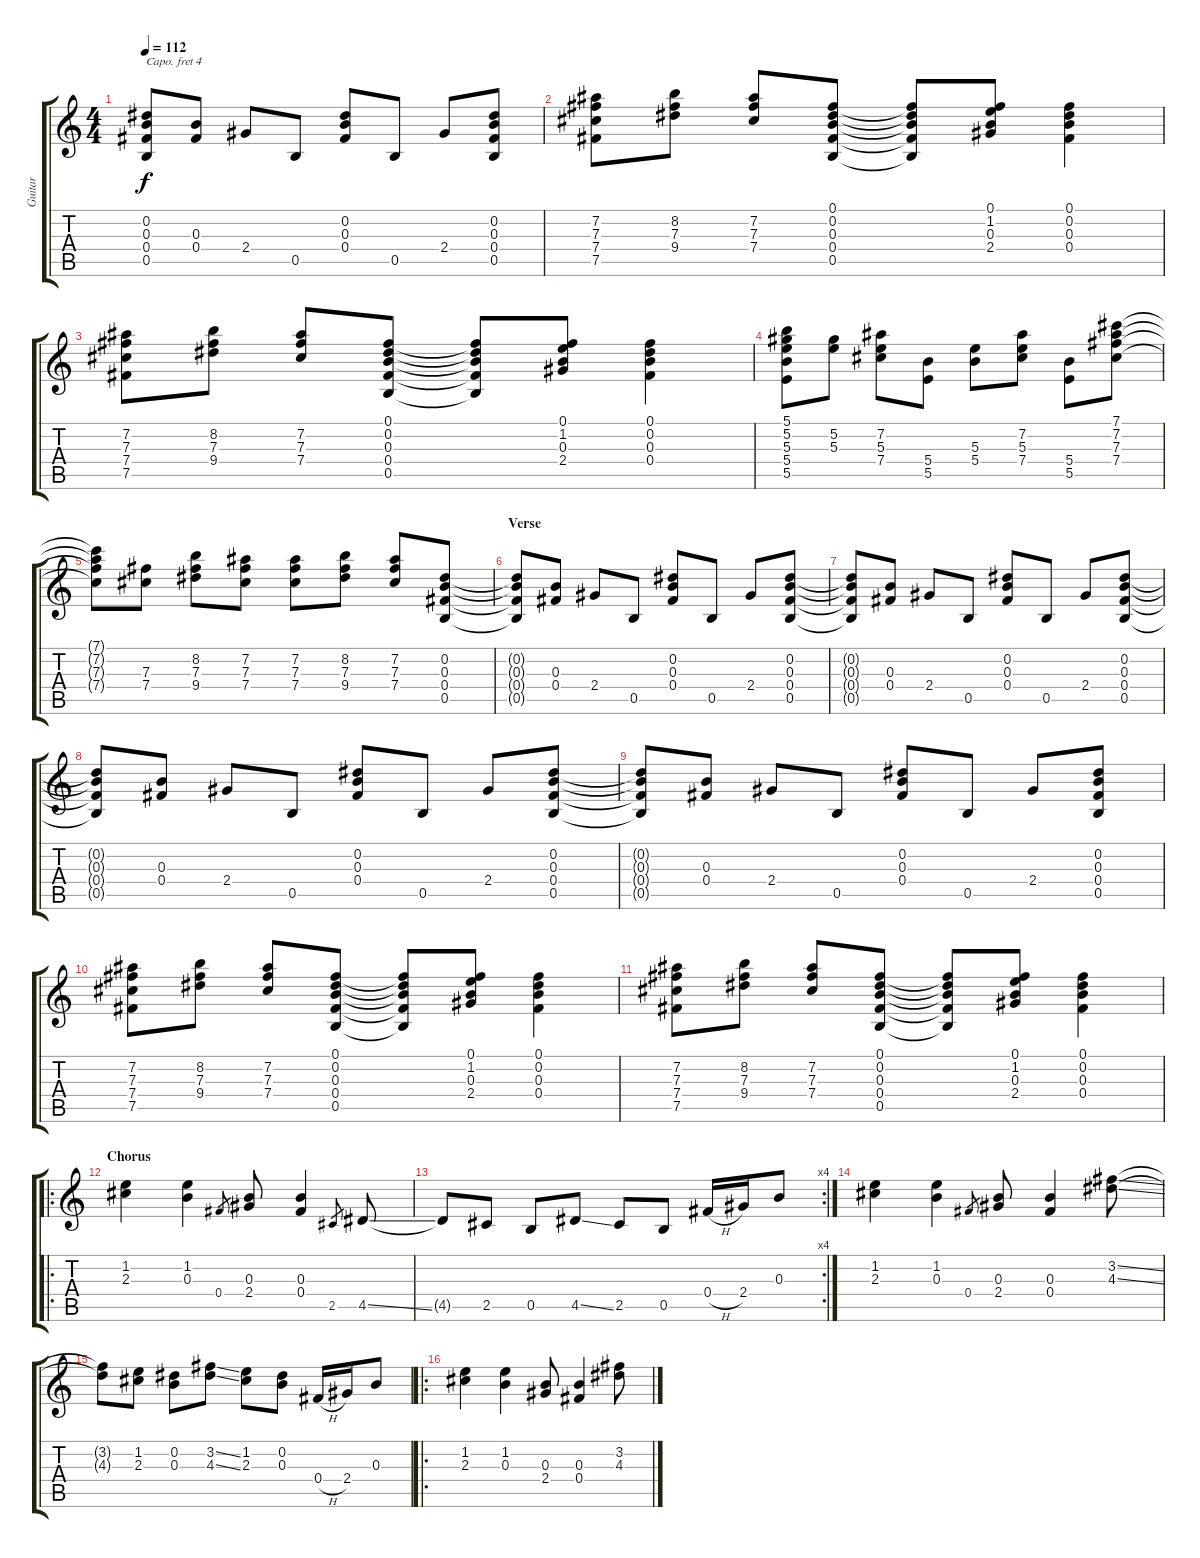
\track ("Guitar" "Guitar") {instrument overdrivenguitar}
\staff {score tabs}
\capo 4
\tuning (D4 B3 G3 D3 G2 D2) {hide}
\ts (4 4)
\tempo 112
\clef g2
\ks c
(0.2{t} 0.3{t} 0.4{t} 0.5{t}).8{dy f} (0.3 0.4).8 2.4.8 0.5.8 (0.2 0.3 0.4).8 0.5.8 2.4.8 (0.2 0.3 0.4 0.5).8 |
(7.2 7.3 7.4 7.5).8 (8.2 7.3 9.4).8 (7.2 7.3 7.4).8 (0.1 0.2 0.3 0.4 0.5).8 (0.1{t} 0.2{t} 0.3{t} 0.4{t} 0.5{t}).8 (0.1 1.2 0.3 2.4).8 (0.1 0.2 0.3 0.4).4 |
(7.2 7.3 7.4 7.5).8 (8.2 7.3 9.4).8 (7.2 7.3 7.4).8 (0.1 0.2 0.3 0.4 0.5).8 (0.1{t} 0.2{t} 0.3{t} 0.4{t} 0.5{t}).8 (0.1 1.2 0.3 2.4).8 (0.1 0.2 0.3 0.4).4 |
(5.1 5.2 5.3 5.4 5.5).8 (5.2 5.3).8 (7.2 5.3 7.4).8 (5.4 5.5).8 (5.3 5.4).8 (7.2 5.3 7.4).8 (5.4 5.5).8 (7.1 7.2 7.3 7.4).8 |
(7.1{t} 7.2{t} 7.3{t} 7.4{t}).8 (7.3 7.4).8 (8.2 7.3 9.4).8 (7.2 7.3 7.4).8 (7.2 7.3 7.4).8 (8.2 7.3 9.4).8 (7.2 7.3 7.4).8 (0.2 0.3 0.4 0.5).8 |
\section ("" "Verse")
(0.2{t} 0.3{t} 0.4{t} 0.5{t}).8 (0.3 0.4).8 2.4.8 0.5.8 (0.2 0.3 0.4).8 0.5.8 2.4.8 (0.2 0.3 0.4 0.5).8 |
(0.2{t} 0.3{t} 0.4{t} 0.5{t}).8 (0.3 0.4).8 2.4.8 0.5.8 (0.2 0.3 0.4).8 0.5.8 2.4.8 (0.2 0.3 0.4 0.5).8 |
(0.2{t} 0.3{t} 0.4{t} 0.5{t}).8 (0.3 0.4).8 2.4.8 0.5.8 (0.2 0.3 0.4).8 0.5.8 2.4.8 (0.2 0.3 0.4 0.5).8 |
(0.2{t} 0.3{t} 0.4{t} 0.5{t}).8 (0.3 0.4).8 2.4.8 0.5.8 (0.2 0.3 0.4).8 0.5.8 2.4.8 (0.2 0.3 0.4 0.5).8 |
(7.2 7.3 7.4 7.5).8 (8.2 7.3 9.4).8 (7.2 7.3 7.4).8 (0.1 0.2 0.3 0.4 0.5).8 (0.1{t} 0.2{t} 0.3{t} 0.4{t} 0.5{t}).8 (0.1 1.2 0.3 2.4).8 (0.1 0.2 0.3 0.4).4 |
(7.2 7.3 7.4 7.5).8 (8.2 7.3 9.4).8 (7.2 7.3 7.4).8 (0.1 0.2 0.3 0.4 0.5).8 (0.1{t} 0.2{t} 0.3{t} 0.4{t} 0.5{t}).8 (0.1 1.2 0.3 2.4).8 (0.1 0.2 0.3 0.4).4 |
\ro
\section ("" "Chorus")
(1.2 2.3).4 (1.2 0.3).4 0.4.8{gr} (0.3 2.4).8 (0.3 0.4).4 2.5.8{gr} 4.5{ss}.8 |
\rc 4
4.5{t}.8 2.5.8 0.5.8 4.5{ss}.8 2.5.8 0.5.8 0.4{h}.16 2.4.16 0.3.8 |
(1.2 2.3).4 (1.2 0.3).4 0.4.8{gr} (0.3 2.4).8 (0.3 0.4).4 (3.2{ss} 4.3{ss}).8 |
(3.2{t} 4.3{t}).8 (1.2 2.3).8 (0.2 0.3).8 (3.2{ss} 4.3{ss}).8 (1.2 2.3).8 (0.2 0.3).8 0.4{h}.16 2.4.16 0.3.8 |
\ro
(1.2 2.3).4 (1.2 0.3).4 (0.3 2.4).8 (0.3 0.4).4 (3.2{ss} 4.3{ss}).8
